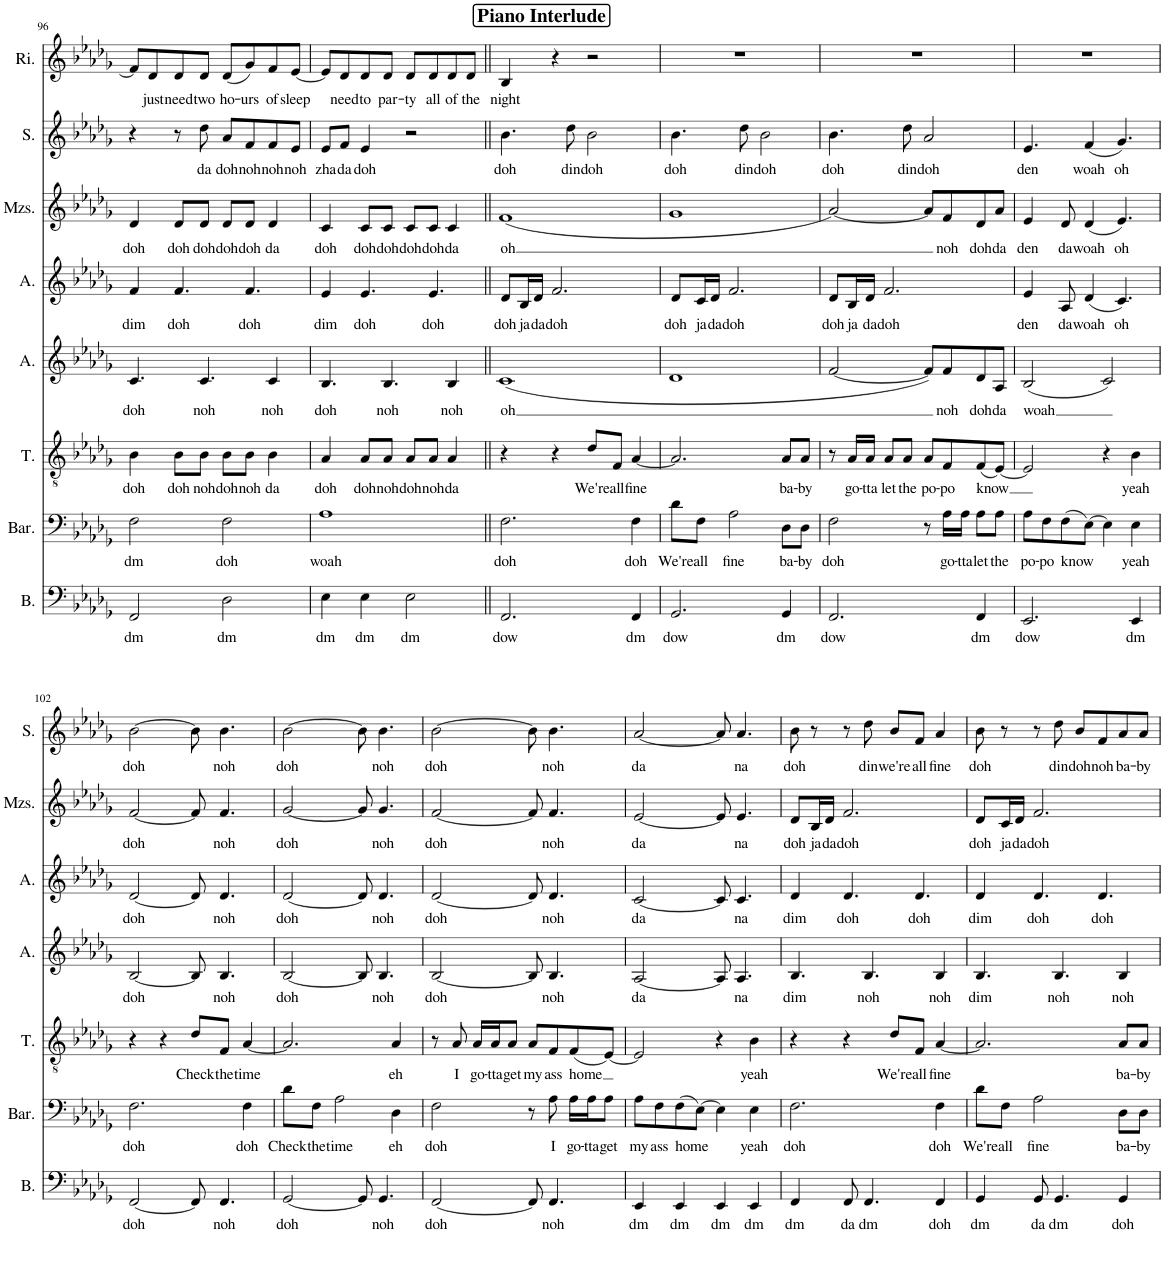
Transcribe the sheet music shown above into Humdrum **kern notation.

**kern	**text	**kern	**text	**kern	**text	**kern	**text	**kern	**text	**kern	**text	**kern	**text	**kern	**text
*part8	*part8	*part7	*part7	*part6	*part6	*part5	*part5	*part4	*part4	*part3	*part3	*part2	*part2	*part1	*part1
*staff8	*staff8	*staff7	*staff7	*staff6	*staff6	*staff5	*staff5	*staff4	*staff4	*staff3	*staff3	*staff2	*staff2	*staff1	*staff1
*I"Bass	*	*I"Baritone	*	*I"Tenor	*	*I"Alto	*	*I"Alto	*	*I"Mezzo-soprano	*	*I"Soprano	*	*I"Rihanna	*
*I'B.	*	*I'Bar.	*	*I'T.	*	*I'A.	*	*I'A.	*	*I'Mzs.	*	*I'S.	*	*I'Ri.	*
!!LO:PB:g=z
*clefF4	*	*clefF4	*	*clefGv2	*	*clefG2	*	*clefG2	*	*clefG2	*	*clefG2	*	*clefG2	*
*k[b-e-a-d-g-]	*	*k[b-e-a-d-g-]	*	*k[b-e-a-d-g-]	*	*k[b-e-a-d-g-]	*	*k[b-e-a-d-g-]	*	*k[b-e-a-d-g-]	*	*k[b-e-a-d-g-]	*	*k[b-e-a-d-g-]	*
*M4/4	*	*M4/4	*	*M4/4	*	*M4/4	*	*M4/4	*	*M4/4	*	*M4/4	*	*M4/4	*
=96	=96	=96	=96	=96	=96	=96	=96	=96	=96	=96	=96	=96	=96	=96	=96
!	!LO:LY:b	!	!LO:LY:b	!	!LO:LY:b	!	!LO:LY:b	!	!LO:LY:b	!	!LO:LY:b	!	!	!	!
2FF/	dm	2F\	dm	4B-\	doh	4.c/	doh	4f/	dim	4d-/	doh	4r	.	8f/L]	.
!	!	!	!	!	!	!	!	!	!	!	!	!	!	!	!LO:LY:b
.	.	.	.	.	.	.	.	.	.	.	.	.	.	8d-/	just
!	!	!	!	!	!LO:LY:b	!	!	!	!LO:LY:b	!	!LO:LY:b	!	!	!	!LO:LY:b
.	.	.	.	8B-\L	doh	.	.	4.f/	doh	8d-/L	doh	8r	.	8d-/	need
!	!	!	!	!	!LO:LY:b	!	!LO:LY:b	!	!	!	!LO:LY:b	!	!LO:LY:b	!	!LO:LY:b
.	.	.	.	8B-\J	noh	4.c/	noh	.	.	8d-/J	doh	8dd-\	da	8d-/J	two
!	!LO:LY:b	!	!LO:LY:b	!	!LO:LY:b	!	!	!	!	!	!LO:LY:b	!	!LO:LY:b	!	!LO:LY:b
2D-\	dm	2F\	doh	8B-\L	doh	.	.	.	.	8d-/L	doh	8a-/L	doh	(8d-/L	ho-
!	!	!	!	!	!LO:LY:b	!	!	!	!LO:LY:b	!	!LO:LY:b	!	!LO:LY:b	!	!LO:LY:b
.	.	.	.	8B-\J	noh	.	.	4.f/	doh	8d-/J	doh	8f/	noh	8g-/)	-urs
!	!	!	!	!	!LO:LY:b	!	!LO:LY:b	!	!	!	!LO:LY:b	!	!LO:LY:b	!	!LO:LY:b
.	.	.	.	4B-\	da	4c/	noh	.	.	4d-/	da	8f/	noh	8f/	of
!	!	!	!	!	!	!	!	!	!	!	!	!	!LO:LY:b	!	!LO:LY:b
.	.	.	.	.	.	.	.	.	.	.	.	8e-/J	noh	[8e-/J	sleep
=97	=97	=97	=97	=97	=97	=97	=97	=97	=97	=97	=97	=97	=97	=97	=97
!	!LO:LY:b	!	!LO:LY:b	!	!LO:LY:b	!	!LO:LY:b	!	!LO:LY:b	!	!LO:LY:b	!	!LO:LY:b	!	!
4E-\	dm	1A-	woah	4A-/	doh	4.B-/	doh	4e-/	dim	4c/	doh	8e-/L	zha	8e-/L]	.
!	!	!	!	!	!	!	!	!	!	!	!	!	!LO:LY:b	!	!LO:LY:b
.	.	.	.	.	.	.	.	.	.	.	.	8f/J	da	8d-/	need
!	!LO:LY:b	!	!	!	!LO:LY:b	!	!	!	!LO:LY:b	!	!LO:LY:b	!	!LO:LY:b	!	!LO:LY:b
4E-\	dm	.	.	8A-/L	doh	.	.	4.e-/	doh	8c/L	doh	4e-/	doh	8d-/	to
!	!	!	!	!	!LO:LY:b	!	!LO:LY:b	!	!	!	!LO:LY:b	!	!	!	!LO:LY:b
.	.	.	.	8A-/J	noh	4.B-/	noh	.	.	8c/J	doh	.	.	8d-/J	par-
!	!LO:LY:b	!	!	!	!LO:LY:b	!	!	!	!	!	!LO:LY:b	!	!	!	!LO:LY:b
2E-\	dm	.	.	8A-/L	doh	.	.	.	.	8c/L	doh	2r	.	8d-/L	-ty
!	!	!	!	!	!LO:LY:b	!	!	!	!LO:LY:b	!	!LO:LY:b	!	!	!	!LO:LY:b
.	.	.	.	8A-/J	noh	.	.	4.e-/	doh	8c/J	doh	.	.	8d-/	all
!	!	!	!	!	!LO:LY:b	!	!LO:LY:b	!	!	!	!LO:LY:b	!	!	!	!LO:LY:b
.	.	.	.	4A-/	da	4B-/	noh	.	.	4c/	da	.	.	8d-/	of
!	!	!	!	!	!	!	!	!	!	!	!	!	!	!	!LO:LY:b
.	.	.	.	.	.	.	.	.	.	.	.	.	.	8d-/J	the
=98||	=98||	=98||	=98||	=98||	=98||	=98||	=98||	=98||	=98||	=98||	=98||	=98||	=98||	=98||	=98||
!	!LO:LY:b	!	!LO:LY:b	!	!	!	!LO:LY:b	!	!LO:LY:b	!	!LO:LY:b	!	!LO:LY:b	!	!LO:LY:b
2.FF/	dow	2.F\	doh	4r	.	(1c	oh	8d-/L	doh	(1f	oh	4.b-\	doh	4B-/	night
!	!	!	!	!	!	!	!	!	!LO:LY:b	!	!	!	!	!	!
.	.	.	.	.	.	.	.	16B-/L	ja	.	.	.	.	.	.
!	!	!	!	!	!	!	!	!	!LO:LY:b	!	!	!	!	!	!
.	.	.	.	.	.	.	.	16d-/JJ	da	.	.	.	.	.	.
!	!	!	!	!	!	!	!	!	!LO:LY:b	!	!	!	!	!	!
.	.	.	.	4r	.	.	.	2.f/	doh	.	.	.	.	4r	.
!	!	!	!	!	!	!	!	!	!	!	!	!	!LO:LY:b	!	!
.	.	.	.	.	.	.	.	.	.	.	.	8dd-\	din	.	.
!	!	!	!	!	!LO:LY:b	!	!	!	!	!	!	!	!LO:LY:b	!	!
.	.	.	.	8d-/L	We're	.	.	.	.	.	.	2b-\	doh	2r	.
!	!	!	!	!	!LO:LY:b	!	!	!	!	!	!	!	!	!	!
.	.	.	.	8F/J	all	.	.	.	.	.	.	.	.	.	.
!	!LO:LY:b	!	!LO:LY:b	!	!LO:LY:b	!	!	!	!	!	!	!	!	!	!
4FF/	dm	4F\	doh	[4A-/	fine	.	.	.	.	.	.	.	.	.	.
=99	=99	=99	=99	=99	=99	=99	=99	=99	=99	=99	=99	=99	=99	=99	=99
!	!LO:LY:b	!	!LO:LY:b	!	!	!	!	!	!LO:LY:b	!	!	!	!LO:LY:b	!	!
2.GG-/	dow	8d-\L	We're	2.A-/]	.	1d-	.	8d-/L	doh	1g-	.	4.b-\	doh	1r	.
!	!	!	!LO:LY:b	!	!	!	!	!	!LO:LY:b	!	!	!	!	!	!
.	.	8F\J	all	.	.	.	.	16c/L	ja	.	.	.	.	.	.
!	!	!	!	!	!	!	!	!	!LO:LY:b	!	!	!	!	!	!
.	.	.	.	.	.	.	.	16d-/JJ	da	.	.	.	.	.	.
!	!	!	!LO:LY:b	!	!	!	!	!	!LO:LY:b	!	!	!	!	!	!
.	.	2A-\	fine	.	.	.	.	2.f/	doh	.	.	.	.	.	.
!	!	!	!	!	!	!	!	!	!	!	!	!	!LO:LY:b	!	!
.	.	.	.	.	.	.	.	.	.	.	.	8dd-\	din	.	.
!	!	!	!	!	!	!	!	!	!	!	!	!	!LO:LY:b	!	!
.	.	.	.	.	.	.	.	.	.	.	.	2b-\	doh	.	.
!	!LO:LY:b	!	!LO:LY:b	!	!LO:LY:b	!	!	!	!	!	!	!	!	!	!
4GG-/	dm	8D-\L	ba-	8A-/L	ba-	.	.	.	.	.	.	.	.	.	.
!	!	!	!LO:LY:b	!	!LO:LY:b	!	!	!	!	!	!	!	!	!	!
.	.	8D-\J	-by	8A-/J	-by	.	.	.	.	.	.	.	.	.	.
=100	=100	=100	=100	=100	=100	=100	=100	=100	=100	=100	=100	=100	=100	=100	=100
!	!LO:LY:b	!	!LO:LY:b	!	!	!	!	!	!LO:LY:b	!	!	!	!LO:LY:b	!	!
2.FF/	dow	2F\	doh	8r	.	[2f/	.	8d-/L	doh	[2a-/)	.	4.b-\	doh	1r	.
!	!	!	!	!	!LO:LY:b	!	!	!	!LO:LY:b	!	!	!	!	!	!
.	.	.	.	16A-/LL	go-	.	.	16B-/L	ja	.	.	.	.	.	.
!	!	!	!	!	!LO:LY:b	!	!	!	!LO:LY:b	!	!	!	!	!	!
.	.	.	.	16A-/JJ	-tta	.	.	16d-/JJ	da	.	.	.	.	.	.
!	!	!	!	!	!LO:LY:b	!	!	!	!LO:LY:b	!	!	!	!	!	!
.	.	.	.	8A-/L	let	.	.	2.f/	doh	.	.	.	.	.	.
!	!	!	!	!	!LO:LY:b	!	!	!	!	!	!	!	!LO:LY:b	!	!
.	.	.	.	8A-/J	the	.	.	.	.	.	.	8dd-\	din	.	.
!	!	!	!	!	!LO:LY:b	!	!	!	!	!	!	!	!LO:LY:b	!	!
.	.	8r	.	8A-/L	po-	8f/L])	.	.	.	8a-/L]	.	2a-/	doh	.	.
!	!	!	!LO:LY:b	!	!LO:LY:b	!	!LO:LY:b	!	!	!	!LO:LY:b	!	!	!	!
.	.	16A-\LL	go-	8F/	-po	8f/	noh	.	.	8f/	noh	.	.	.	.
!	!	!	!LO:LY:b	!	!	!	!	!	!	!	!	!	!	!	!
.	.	16A-\JJ	-tta	.	.	.	.	.	.	.	.	.	.	.	.
!	!LO:LY:b	!	!LO:LY:b	!	!LO:LY:b	!	!LO:LY:b	!	!	!	!LO:LY:b	!	!	!	!
4FF/	dm	8A-\L	let	(8F/	know	8d-/	doh	.	.	8d-/	doh	.	.	.	.
!	!	!	!LO:LY:b	!	!	!	!LO:LY:b	!	!	!	!LO:LY:b	!	!	!	!
.	.	8A-\J	the	[8E-/J)	.	8A-/J	da	.	.	8a-/J	da	.	.	.	.
=101	=101	=101	=101	=101	=101	=101	=101	=101	=101	=101	=101	=101	=101	=101	=101
!	!LO:LY:b	!	!LO:LY:b	!	!	!	!LO:LY:b	!	!LO:LY:b	!	!LO:LY:b	!	!LO:LY:b	!	!
2.EE-/	dow	8A-\L	po-	2E-/]	.	(2B-/	woah	4e-/	den	4e-/	den	4.e-/	den	1r	.
!	!	!	!LO:LY:b	!	!	!	!	!	!	!	!	!	!	!	!
.	.	8F\	-po	.	.	.	.	.	.	.	.	.	.	.	.
!	!	!	!LO:LY:b	!	!	!	!	!	!LO:LY:b	!	!LO:LY:b	!	!	!	!
.	.	(8F\	know	.	.	.	.	8A-/	da	8d-/	da	.	.	.	.
!	!	!	!	!	!	!	!	!	!LO:LY:b	!	!LO:LY:b	!	!LO:LY:b	!	!
.	.	[8E-\J)	.	.	.	.	.	(4d-/	woah	(4d-/	woah	(4f/	woah	.	.
.	.	4E-\]	.	4r	.	2c/)	.	.	.	.	.	.	.	.	.
!	!	!	!	!	!	!	!	!	!LO:LY:b	!	!LO:LY:b	!	!LO:LY:b	!	!
.	.	.	.	.	.	.	.	4.c/)	oh	4.e-/)	oh	4.g-/)	oh	.	.
!	!LO:LY:b	!	!LO:LY:b	!	!LO:LY:b	!	!	!	!	!	!	!	!	!	!
4EE-/	dm	4E-\	yeah	4B-\	yeah	.	.	.	.	.	.	.	.	.	.
!!LO:LB:g=z
=102	=102	=102	=102	=102	=102	=102	=102	=102	=102	=102	=102	=102	=102	=102	=102
!	!LO:LY:b	!	!LO:LY:b	!	!	!	!LO:LY:b	!	!LO:LY:b	!	!LO:LY:b	!	!LO:LY:b	!	!
[2FF/	doh	2.F\	doh	4r	.	[2B-/	doh	[2d-/	doh	[2f/	doh	[2b-\	doh	1r	.
.	.	.	.	4r	.	.	.	.	.	.	.	.	.	.	.
!	!	!	!	!	!LO:LY:b	!	!	!	!	!	!	!	!	!	!
8FF/]	.	.	.	8d-/L	Check	8B-/]	.	8d-/]	.	8f/]	.	8b-\]	.	.	.
!	!LO:LY:b	!	!	!	!LO:LY:b	!	!LO:LY:b	!	!LO:LY:b	!	!LO:LY:b	!	!LO:LY:b	!	!
4.FF/	noh	.	.	8F/J	the	4.B-/	noh	4.d-/	noh	4.f/	noh	4.b-\	noh	.	.
!	!	!	!LO:LY:b	!	!LO:LY:b	!	!	!	!	!	!	!	!	!	!
.	.	4F\	doh	[4A-/	time	.	.	.	.	.	.	.	.	.	.
=103	=103	=103	=103	=103	=103	=103	=103	=103	=103	=103	=103	=103	=103	=103	=103
!	!LO:LY:b	!	!LO:LY:b	!	!	!	!LO:LY:b	!	!LO:LY:b	!	!LO:LY:b	!	!LO:LY:b	!	!
[2GG-/	doh	8d-\L	Check	2.A-/]	.	[2B-/	doh	[2d-/	doh	[2g-/	doh	[2b-\	doh	1r	.
!	!	!	!LO:LY:b	!	!	!	!	!	!	!	!	!	!	!	!
.	.	8F\J	the	.	.	.	.	.	.	.	.	.	.	.	.
!	!	!	!LO:LY:b	!	!	!	!	!	!	!	!	!	!	!	!
.	.	2A-\	time	.	.	.	.	.	.	.	.	.	.	.	.
8GG-/]	.	.	.	.	.	8B-/]	.	8d-/]	.	8g-/]	.	8b-\]	.	.	.
!	!LO:LY:b	!	!	!	!	!	!LO:LY:b	!	!LO:LY:b	!	!LO:LY:b	!	!LO:LY:b	!	!
4.GG-/	noh	.	.	.	.	4.B-/	noh	4.d-/	noh	4.g-/	noh	4.b-\	noh	.	.
!	!	!	!LO:LY:b	!	!LO:LY:b	!	!	!	!	!	!	!	!	!	!
.	.	4D-\	eh	4A-/	eh	.	.	.	.	.	.	.	.	.	.
=104	=104	=104	=104	=104	=104	=104	=104	=104	=104	=104	=104	=104	=104	=104	=104
!	!LO:LY:b	!	!LO:LY:b	!	!	!	!LO:LY:b	!	!LO:LY:b	!	!LO:LY:b	!	!LO:LY:b	!	!
[2FF/	doh	2F\	doh	8r	.	[2B-/	doh	[2d-/	doh	[2f/	doh	[2b-\	doh	1r	.
!	!	!	!	!	!LO:LY:b	!	!	!	!	!	!	!	!	!	!
.	.	.	.	8A-/	I	.	.	.	.	.	.	.	.	.	.
!	!	!	!	!	!LO:LY:b	!	!	!	!	!	!	!	!	!	!
.	.	.	.	16A-/LL	go-	.	.	.	.	.	.	.	.	.	.
!	!	!	!	!	!LO:LY:b	!	!	!	!	!	!	!	!	!	!
.	.	.	.	16A-/J	-tta	.	.	.	.	.	.	.	.	.	.
!	!	!	!	!	!LO:LY:b	!	!	!	!	!	!	!	!	!	!
.	.	.	.	8A-/J	get	.	.	.	.	.	.	.	.	.	.
!	!	!	!	!	!LO:LY:b	!	!	!	!	!	!	!	!	!	!
8FF/]	.	8r	.	8A-/L	my	8B-/]	.	8d-/]	.	8f/]	.	8b-\]	.	.	.
!	!LO:LY:b	!	!LO:LY:b	!	!LO:LY:b	!	!LO:LY:b	!	!LO:LY:b	!	!LO:LY:b	!	!LO:LY:b	!	!
4.FF/	noh	8A-\	I	8F/	ass	4.B-/	noh	4.d-/	noh	4.f/	noh	4.b-\	noh	.	.
!	!	!	!LO:LY:b	!	!LO:LY:b	!	!	!	!	!	!	!	!	!	!
.	.	16A-\LL	go-	(8F/	home	.	.	.	.	.	.	.	.	.	.
!	!	!	!LO:LY:b	!	!	!	!	!	!	!	!	!	!	!	!
.	.	16A-\J	-tta	.	.	.	.	.	.	.	.	.	.	.	.
!	!	!	!LO:LY:b	!	!	!	!	!	!	!	!	!	!	!	!
.	.	8A-\J	get	[8E-/J)	.	.	.	.	.	.	.	.	.	.	.
=105	=105	=105	=105	=105	=105	=105	=105	=105	=105	=105	=105	=105	=105	=105	=105
!	!LO:LY:b	!	!LO:LY:b	!	!	!	!LO:LY:b	!	!LO:LY:b	!	!LO:LY:b	!	!LO:LY:b	!	!
4EE-/	dm	8A-\L	my	2E-/]	.	[2A-/	da	[2c/	da	[2e-/	da	[2a-/	da	1r	.
!	!	!	!LO:LY:b	!	!	!	!	!	!	!	!	!	!	!	!
.	.	8F\	ass	.	.	.	.	.	.	.	.	.	.	.	.
!	!LO:LY:b	!	!LO:LY:b	!	!	!	!	!	!	!	!	!	!	!	!
4EE-/	dm	(8F\	home	.	.	.	.	.	.	.	.	.	.	.	.
.	.	[8E-\J)	.	.	.	.	.	.	.	.	.	.	.	.	.
!	!LO:LY:b	!	!	!	!	!	!	!	!	!	!	!	!	!	!
4EE-/	dm	4E-\]	.	4r	.	8A-/]	.	8c/]	.	8e-/]	.	8a-/]	.	.	.
!	!	!	!	!	!	!	!LO:LY:b	!	!LO:LY:b	!	!LO:LY:b	!	!LO:LY:b	!	!
.	.	.	.	.	.	4.A-/	na	4.c/	na	4.e-/	na	4.a-/	na	.	.
!	!LO:LY:b	!	!LO:LY:b	!	!LO:LY:b	!	!	!	!	!	!	!	!	!	!
4EE-/	dm	4E-\	yeah	4B-\	yeah	.	.	.	.	.	.	.	.	.	.
=106	=106	=106	=106	=106	=106	=106	=106	=106	=106	=106	=106	=106	=106	=106	=106
!	!LO:LY:b	!	!LO:LY:b	!	!	!	!LO:LY:b	!	!LO:LY:b	!	!LO:LY:b	!	!LO:LY:b	!	!
4FF/	dm	2.F\	doh	4r	.	4.B-/	dim	4d-/	dim	8d-/L	doh	8b-\	doh	1r	.
!	!	!	!	!	!	!	!	!	!	!	!LO:LY:b	!	!	!	!
.	.	.	.	.	.	.	.	.	.	16B-/L	ja	8r	.	.	.
!	!	!	!	!	!	!	!	!	!	!	!LO:LY:b	!	!	!	!
.	.	.	.	.	.	.	.	.	.	16d-/JJ	da	.	.	.	.
!	!LO:LY:b	!	!	!	!	!	!	!	!LO:LY:b	!	!LO:LY:b	!	!	!	!
8FF/	da	.	.	4r	.	.	.	4.d-/	doh	2.f/	doh	8r	.	.	.
!	!LO:LY:b	!	!	!	!	!	!LO:LY:b	!	!	!	!	!	!LO:LY:b	!	!
4.FF/	dm	.	.	.	.	4.B-/	noh	.	.	.	.	8dd-\	din	.	.
!	!	!	!	!	!LO:LY:b	!	!	!	!	!	!	!	!LO:LY:b	!	!
.	.	.	.	8d-/L	We're	.	.	.	.	.	.	8b-/L	we're	.	.
!	!	!	!	!	!LO:LY:b	!	!	!	!LO:LY:b	!	!	!	!LO:LY:b	!	!
.	.	.	.	8F/J	all	.	.	4.d-/	doh	.	.	8f/J	all	.	.
!	!LO:LY:b	!	!LO:LY:b	!	!LO:LY:b	!	!LO:LY:b	!	!	!	!	!	!LO:LY:b	!	!
4FF/	doh	4F\	doh	[4A-/	fine	4B-/	noh	.	.	.	.	4a-/	fine	.	.
=107	=107	=107	=107	=107	=107	=107	=107	=107	=107	=107	=107	=107	=107	=107	=107
!	!LO:LY:b	!	!LO:LY:b	!	!	!	!LO:LY:b	!	!LO:LY:b	!	!LO:LY:b	!	!LO:LY:b	!	!
4GG-/	dm	8d-\L	We're	2.A-/]	.	4.B-/	dim	4d-/	dim	8d-/L	doh	8b-\	doh	1r	.
!	!	!	!LO:LY:b	!	!	!	!	!	!	!	!LO:LY:b	!	!	!	!
.	.	8F\J	all	.	.	.	.	.	.	16c/L	ja	8r	.	.	.
!	!	!	!	!	!	!	!	!	!	!	!LO:LY:b	!	!	!	!
.	.	.	.	.	.	.	.	.	.	16d-/JJ	da	.	.	.	.
!	!LO:LY:b	!	!LO:LY:b	!	!	!	!	!	!LO:LY:b	!	!LO:LY:b	!	!	!	!
8GG-/	da	2A-\	fine	.	.	.	.	4.d-/	doh	2.f/	doh	8r	.	.	.
!	!LO:LY:b	!	!	!	!	!	!LO:LY:b	!	!	!	!	!	!LO:LY:b	!	!
4.GG-/	dm	.	.	.	.	4.B-/	noh	.	.	.	.	8dd-\	din	.	.
!	!	!	!	!	!	!	!	!	!	!	!	!	!LO:LY:b	!	!
.	.	.	.	.	.	.	.	.	.	.	.	8b-/L	doh	.	.
!	!	!	!	!	!	!	!	!	!LO:LY:b	!	!	!	!LO:LY:b	!	!
.	.	.	.	.	.	.	.	4.d-/	doh	.	.	8f/	noh	.	.
!	!LO:LY:b	!	!LO:LY:b	!	!LO:LY:b	!	!LO:LY:b	!	!	!	!	!	!LO:LY:b	!	!
4GG-/	doh	8D-\L	ba-	8A-/L	ba-	4B-/	noh	.	.	.	.	8a-/	ba-	.	.
!	!	!	!LO:LY:b	!	!LO:LY:b	!	!	!	!	!	!	!	!LO:LY:b	!	!
.	.	8D-\J	-by	8A-/J	-by	.	.	.	.	.	.	8a-/J	-by	.	.
=	=	=	=	=	=	=	=	=	=	=	=	=	=	=	=
*-	*-	*-	*-	*-	*-	*-	*-	*-	*-	*-	*-	*-	*-	*-	*-
